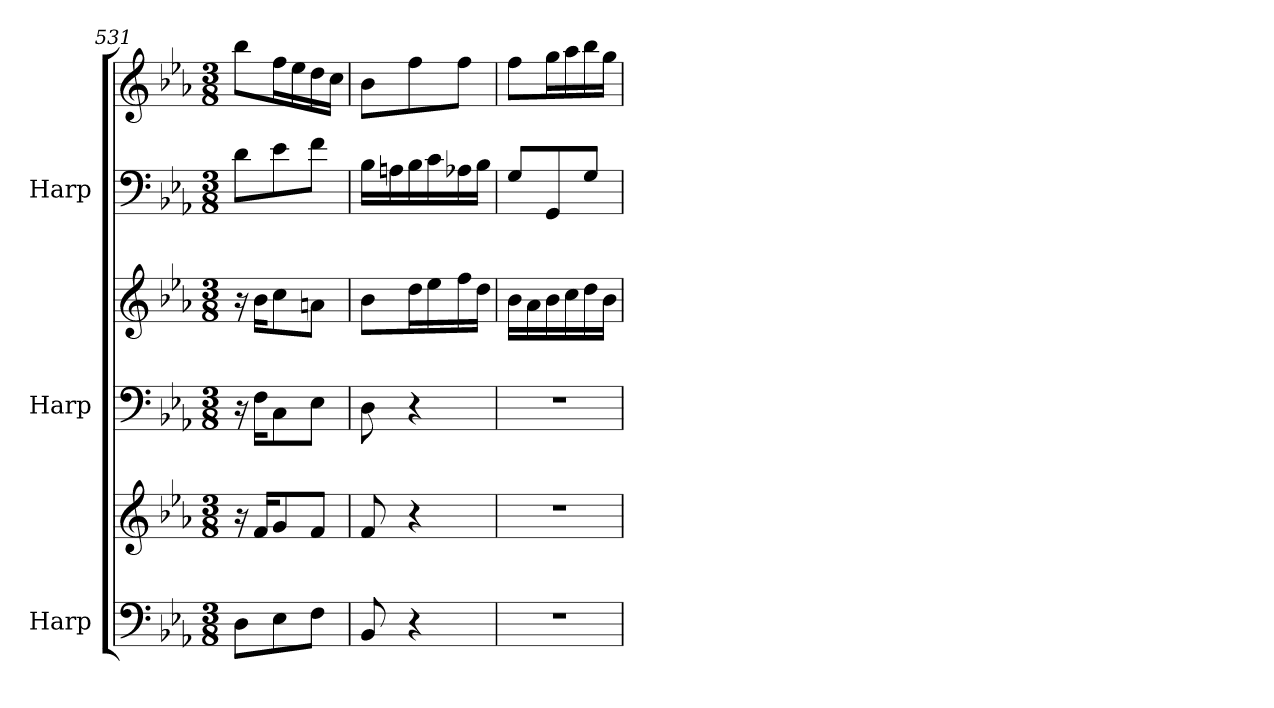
**kern	**kern	**kern	**kern	**kern	**kern
*part3	*part3	*part2	*part2	*part1	*part1
*staff6	*staff5	*staff4	*staff3	*staff2	*staff1
*I"Harp	*	*I"Harp	*	*I"Harp	*
*I'Hp	*	*I'Hp	*	*I'Hp	*
*clefF4	*clefG2	*clefF4	*clefG2	*clefF4	*clefG2
*k[b-e-a-]	*k[b-e-a-]	*k[b-e-a-]	*k[b-e-a-]	*k[b-e-a-]	*k[b-e-a-]
*M3/8	*M3/8	*M3/8	*M3/8	*M3/8	*M3/8
=531	=531	=531	=531	=531	=531
8D\L	16r	16r	16r	8d\L	8bb-\L
.	16f/KL	16F\KL	16b-\KL	.	.
8E-\	8g/	8C\	8cc\	8e-\	16ff\L
.	.	.	.	.	16ee-\
8F\J	8f/J	8E-\J	8an\J	8f\J	16dd\
.	.	.	.	.	16cc\JJ
=532	=532	=532	=532	=532	=532
8BB-/	8f/	8D\	8b-\L	16B-\LL	8b-\L
.	.	.	.	16An\	.
4r	4r	4r	16dd\L	16B-\	8ff\
.	.	.	16ee-\	16c\	.
.	.	.	16ff\	16A-X\	8ff\J
.	.	.	16dd\JJ	16B-\JJ	.
=533	=533	=533	=533	=533	=533
4.r	4.r	4.r	16b-\LL	8G/L	8ff\L
.	.	.	16a-\	.	.
.	.	.	16b-\	8GG/	16gg\L
.	.	.	16cc\	.	16aa-\
.	.	.	16dd\	8G/J	16bb-\
.	.	.	16b-\JJ	.	16gg\JJ
=	=	=	=	=	=
*-	*-	*-	*-	*-	*-
